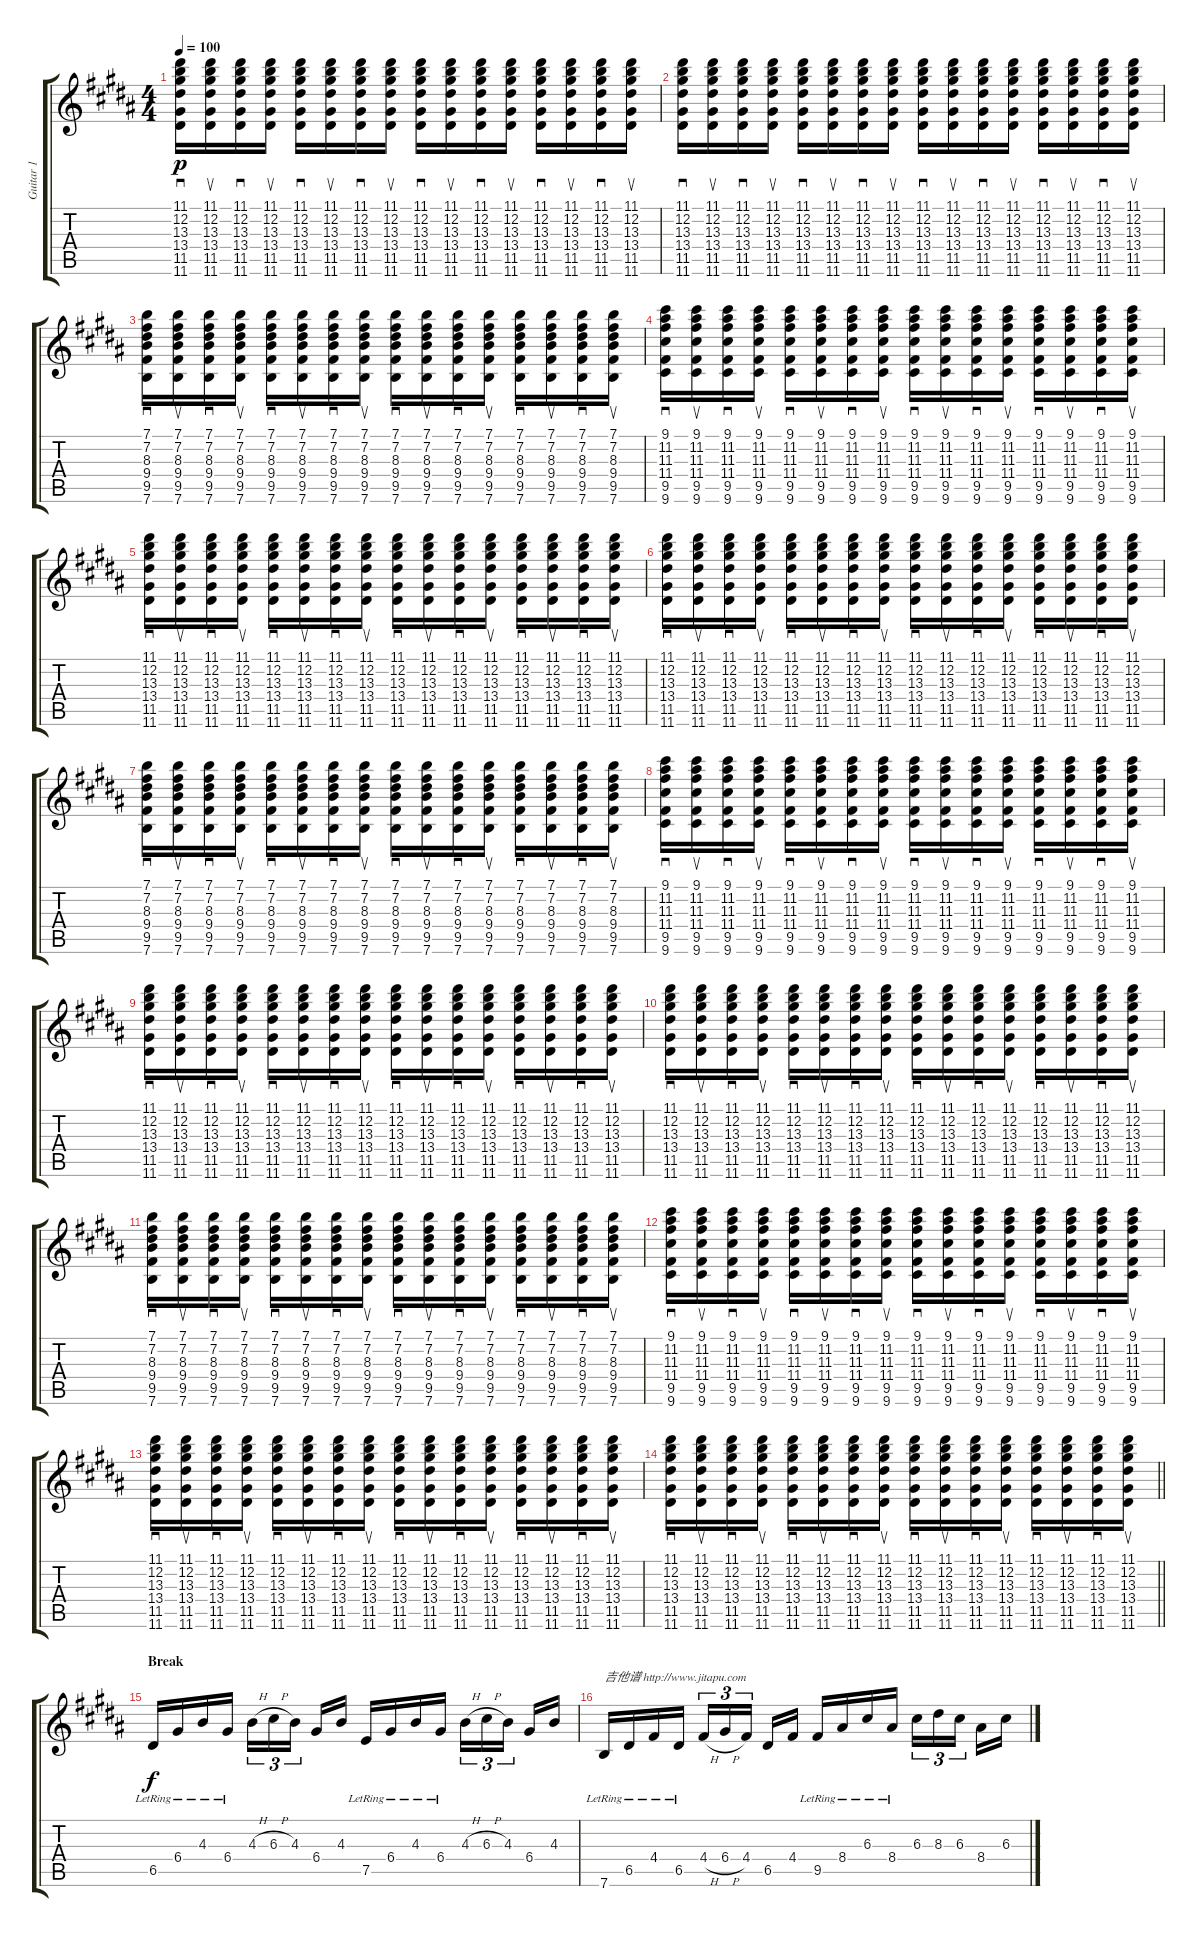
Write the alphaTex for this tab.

\track ("Guitar 1" "Guitar 1") {instrument acousticguitarsteel}
\staff {score tabs}
\tuning (E4 B3 G3 D3 A2 E2) {hide}
\ts (4 4)
\tempo 100
\clef g2
\ks b
(11.1 12.2 13.3 13.4 11.5 11.6).16{sd dy p} (11.1 12.2 13.3 13.4 11.5 11.6).16{su} (11.1 12.2 13.3 13.4 11.5 11.6).16{sd} (11.1 12.2 13.3 13.4 11.5 11.6).16{su} (11.1 12.2 13.3 13.4 11.5 11.6).16{sd} (11.1 12.2 13.3 13.4 11.5 11.6).16{su} (11.1 12.2 13.3 13.4 11.5 11.6).16{sd} (11.1 12.2 13.3 13.4 11.5 11.6).16{su} (11.1 12.2 13.3 13.4 11.5 11.6).16{sd} (11.1 12.2 13.3 13.4 11.5 11.6).16{su} (11.1 12.2 13.3 13.4 11.5 11.6).16{sd} (11.1 12.2 13.3 13.4 11.5 11.6).16{su} (11.1 12.2 13.3 13.4 11.5 11.6).16{sd} (11.1 12.2 13.3 13.4 11.5 11.6).16{su} (11.1 12.2 13.3 13.4 11.5 11.6).16{sd} (11.1 12.2 13.3 13.4 11.5 11.6).16{su} |
(11.1 12.2 13.3 13.4 11.5 11.6).16{sd} (11.1 12.2 13.3 13.4 11.5 11.6).16{su} (11.1 12.2 13.3 13.4 11.5 11.6).16{sd} (11.1 12.2 13.3 13.4 11.5 11.6).16{su} (11.1 12.2 13.3 13.4 11.5 11.6).16{sd} (11.1 12.2 13.3 13.4 11.5 11.6).16{su} (11.1 12.2 13.3 13.4 11.5 11.6).16{sd} (11.1 12.2 13.3 13.4 11.5 11.6).16{su} (11.1 12.2 13.3 13.4 11.5 11.6).16{sd} (11.1 12.2 13.3 13.4 11.5 11.6).16{su} (11.1 12.2 13.3 13.4 11.5 11.6).16{sd} (11.1 12.2 13.3 13.4 11.5 11.6).16{su} (11.1 12.2 13.3 13.4 11.5 11.6).16{sd} (11.1 12.2 13.3 13.4 11.5 11.6).16{su} (11.1 12.2 13.3 13.4 11.5 11.6).16{sd} (11.1 12.2 13.3 13.4 11.5 11.6).16{su} |
(7.1 7.2 8.3 9.4 9.5 7.6).16{sd} (7.1 7.2 8.3 9.4 9.5 7.6).16{su} (7.1 7.2 8.3 9.4 9.5 7.6).16{sd} (7.1 7.2 8.3 9.4 9.5 7.6).16{su} (7.1 7.2 8.3 9.4 9.5 7.6).16{sd} (7.1 7.2 8.3 9.4 9.5 7.6).16{su} (7.1 7.2 8.3 9.4 9.5 7.6).16{sd} (7.1 7.2 8.3 9.4 9.5 7.6).16{su} (7.1 7.2 8.3 9.4 9.5 7.6).16{sd} (7.1 7.2 8.3 9.4 9.5 7.6).16{su} (7.1 7.2 8.3 9.4 9.5 7.6).16{sd} (7.1 7.2 8.3 9.4 9.5 7.6).16{su} (7.1 7.2 8.3 9.4 9.5 7.6).16{sd} (7.1 7.2 8.3 9.4 9.5 7.6).16{su} (7.1 7.2 8.3 9.4 9.5 7.6).16{sd} (7.1 7.2 8.3 9.4 9.5 7.6).16{su} |
(9.1 11.2 11.3 11.4 9.5 9.6).16{sd} (9.1 11.2 11.3 11.4 9.5 9.6).16{su} (9.1 11.2 11.3 11.4 9.5 9.6).16{sd} (9.1 11.2 11.3 11.4 9.5 9.6).16{su} (9.1 11.2 11.3 11.4 9.5 9.6).16{sd} (9.1 11.2 11.3 11.4 9.5 9.6).16{su} (9.1 11.2 11.3 11.4 9.5 9.6).16{sd} (9.1 11.2 11.3 11.4 9.5 9.6).16{su} (9.1 11.2 11.3 11.4 9.5 9.6).16{sd} (9.1 11.2 11.3 11.4 9.5 9.6).16{su} (9.1 11.2 11.3 11.4 9.5 9.6).16{sd} (9.1 11.2 11.3 11.4 9.5 9.6).16{su} (9.1 11.2 11.3 11.4 9.5 9.6).16{sd} (9.1 11.2 11.3 11.4 9.5 9.6).16{su} (9.1 11.2 11.3 11.4 9.5 9.6).16{sd} (9.1 11.2 11.3 11.4 9.5 9.6).16{su} |
(11.1 12.2 13.3 13.4 11.5 11.6).16{sd} (11.1 12.2 13.3 13.4 11.5 11.6).16{su} (11.1 12.2 13.3 13.4 11.5 11.6).16{sd} (11.1 12.2 13.3 13.4 11.5 11.6).16{su} (11.1 12.2 13.3 13.4 11.5 11.6).16{sd} (11.1 12.2 13.3 13.4 11.5 11.6).16{su} (11.1 12.2 13.3 13.4 11.5 11.6).16{sd} (11.1 12.2 13.3 13.4 11.5 11.6).16{su} (11.1 12.2 13.3 13.4 11.5 11.6).16{sd} (11.1 12.2 13.3 13.4 11.5 11.6).16{su} (11.1 12.2 13.3 13.4 11.5 11.6).16{sd} (11.1 12.2 13.3 13.4 11.5 11.6).16{su} (11.1 12.2 13.3 13.4 11.5 11.6).16{sd} (11.1 12.2 13.3 13.4 11.5 11.6).16{su} (11.1 12.2 13.3 13.4 11.5 11.6).16{sd} (11.1 12.2 13.3 13.4 11.5 11.6).16{su} |
(11.1 12.2 13.3 13.4 11.5 11.6).16{sd} (11.1 12.2 13.3 13.4 11.5 11.6).16{su} (11.1 12.2 13.3 13.4 11.5 11.6).16{sd} (11.1 12.2 13.3 13.4 11.5 11.6).16{su} (11.1 12.2 13.3 13.4 11.5 11.6).16{sd} (11.1 12.2 13.3 13.4 11.5 11.6).16{su} (11.1 12.2 13.3 13.4 11.5 11.6).16{sd} (11.1 12.2 13.3 13.4 11.5 11.6).16{su} (11.1 12.2 13.3 13.4 11.5 11.6).16{sd} (11.1 12.2 13.3 13.4 11.5 11.6).16{su} (11.1 12.2 13.3 13.4 11.5 11.6).16{sd} (11.1 12.2 13.3 13.4 11.5 11.6).16{su} (11.1 12.2 13.3 13.4 11.5 11.6).16{sd} (11.1 12.2 13.3 13.4 11.5 11.6).16{su} (11.1 12.2 13.3 13.4 11.5 11.6).16{sd} (11.1 12.2 13.3 13.4 11.5 11.6).16{su} |
(7.1 7.2 8.3 9.4 9.5 7.6).16{sd} (7.1 7.2 8.3 9.4 9.5 7.6).16{su} (7.1 7.2 8.3 9.4 9.5 7.6).16{sd} (7.1 7.2 8.3 9.4 9.5 7.6).16{su} (7.1 7.2 8.3 9.4 9.5 7.6).16{sd} (7.1 7.2 8.3 9.4 9.5 7.6).16{su} (7.1 7.2 8.3 9.4 9.5 7.6).16{sd} (7.1 7.2 8.3 9.4 9.5 7.6).16{su} (7.1 7.2 8.3 9.4 9.5 7.6).16{sd} (7.1 7.2 8.3 9.4 9.5 7.6).16{su} (7.1 7.2 8.3 9.4 9.5 7.6).16{sd} (7.1 7.2 8.3 9.4 9.5 7.6).16{su} (7.1 7.2 8.3 9.4 9.5 7.6).16{sd} (7.1 7.2 8.3 9.4 9.5 7.6).16{su} (7.1 7.2 8.3 9.4 9.5 7.6).16{sd} (7.1 7.2 8.3 9.4 9.5 7.6).16{su} |
(9.1 11.2 11.3 11.4 9.5 9.6).16{sd} (9.1 11.2 11.3 11.4 9.5 9.6).16{su} (9.1 11.2 11.3 11.4 9.5 9.6).16{sd} (9.1 11.2 11.3 11.4 9.5 9.6).16{su} (9.1 11.2 11.3 11.4 9.5 9.6).16{sd} (9.1 11.2 11.3 11.4 9.5 9.6).16{su} (9.1 11.2 11.3 11.4 9.5 9.6).16{sd} (9.1 11.2 11.3 11.4 9.5 9.6).16{su} (9.1 11.2 11.3 11.4 9.5 9.6).16{sd} (9.1 11.2 11.3 11.4 9.5 9.6).16{su} (9.1 11.2 11.3 11.4 9.5 9.6).16{sd} (9.1 11.2 11.3 11.4 9.5 9.6).16{su} (9.1 11.2 11.3 11.4 9.5 9.6).16{sd} (9.1 11.2 11.3 11.4 9.5 9.6).16{su} (9.1 11.2 11.3 11.4 9.5 9.6).16{sd} (9.1 11.2 11.3 11.4 9.5 9.6).16{su} |
(11.1 12.2 13.3 13.4 11.5 11.6).16{sd} (11.1 12.2 13.3 13.4 11.5 11.6).16{su} (11.1 12.2 13.3 13.4 11.5 11.6).16{sd} (11.1 12.2 13.3 13.4 11.5 11.6).16{su} (11.1 12.2 13.3 13.4 11.5 11.6).16{sd} (11.1 12.2 13.3 13.4 11.5 11.6).16{su} (11.1 12.2 13.3 13.4 11.5 11.6).16{sd} (11.1 12.2 13.3 13.4 11.5 11.6).16{su} (11.1 12.2 13.3 13.4 11.5 11.6).16{sd} (11.1 12.2 13.3 13.4 11.5 11.6).16{su} (11.1 12.2 13.3 13.4 11.5 11.6).16{sd} (11.1 12.2 13.3 13.4 11.5 11.6).16{su} (11.1 12.2 13.3 13.4 11.5 11.6).16{sd} (11.1 12.2 13.3 13.4 11.5 11.6).16{su} (11.1 12.2 13.3 13.4 11.5 11.6).16{sd} (11.1 12.2 13.3 13.4 11.5 11.6).16{su} |
(11.1 12.2 13.3 13.4 11.5 11.6).16{sd} (11.1 12.2 13.3 13.4 11.5 11.6).16{su} (11.1 12.2 13.3 13.4 11.5 11.6).16{sd} (11.1 12.2 13.3 13.4 11.5 11.6).16{su} (11.1 12.2 13.3 13.4 11.5 11.6).16{sd} (11.1 12.2 13.3 13.4 11.5 11.6).16{su} (11.1 12.2 13.3 13.4 11.5 11.6).16{sd} (11.1 12.2 13.3 13.4 11.5 11.6).16{su} (11.1 12.2 13.3 13.4 11.5 11.6).16{sd} (11.1 12.2 13.3 13.4 11.5 11.6).16{su} (11.1 12.2 13.3 13.4 11.5 11.6).16{sd} (11.1 12.2 13.3 13.4 11.5 11.6).16{su} (11.1 12.2 13.3 13.4 11.5 11.6).16{sd} (11.1 12.2 13.3 13.4 11.5 11.6).16{su} (11.1 12.2 13.3 13.4 11.5 11.6).16{sd} (11.1 12.2 13.3 13.4 11.5 11.6).16{su} |
(7.1 7.2 8.3 9.4 9.5 7.6).16{sd} (7.1 7.2 8.3 9.4 9.5 7.6).16{su} (7.1 7.2 8.3 9.4 9.5 7.6).16{sd} (7.1 7.2 8.3 9.4 9.5 7.6).16{su} (7.1 7.2 8.3 9.4 9.5 7.6).16{sd} (7.1 7.2 8.3 9.4 9.5 7.6).16{su} (7.1 7.2 8.3 9.4 9.5 7.6).16{sd} (7.1 7.2 8.3 9.4 9.5 7.6).16{su} (7.1 7.2 8.3 9.4 9.5 7.6).16{sd} (7.1 7.2 8.3 9.4 9.5 7.6).16{su} (7.1 7.2 8.3 9.4 9.5 7.6).16{sd} (7.1 7.2 8.3 9.4 9.5 7.6).16{su} (7.1 7.2 8.3 9.4 9.5 7.6).16{sd} (7.1 7.2 8.3 9.4 9.5 7.6).16{su} (7.1 7.2 8.3 9.4 9.5 7.6).16{sd} (7.1 7.2 8.3 9.4 9.5 7.6).16{su} |
(9.1 11.2 11.3 11.4 9.5 9.6).16{sd} (9.1 11.2 11.3 11.4 9.5 9.6).16{su} (9.1 11.2 11.3 11.4 9.5 9.6).16{sd} (9.1 11.2 11.3 11.4 9.5 9.6).16{su} (9.1 11.2 11.3 11.4 9.5 9.6).16{sd} (9.1 11.2 11.3 11.4 9.5 9.6).16{su} (9.1 11.2 11.3 11.4 9.5 9.6).16{sd} (9.1 11.2 11.3 11.4 9.5 9.6).16{su} (9.1 11.2 11.3 11.4 9.5 9.6).16{sd} (9.1 11.2 11.3 11.4 9.5 9.6).16{su} (9.1 11.2 11.3 11.4 9.5 9.6).16{sd} (9.1 11.2 11.3 11.4 9.5 9.6).16{su} (9.1 11.2 11.3 11.4 9.5 9.6).16{sd} (9.1 11.2 11.3 11.4 9.5 9.6).16{su} (9.1 11.2 11.3 11.4 9.5 9.6).16{sd} (9.1 11.2 11.3 11.4 9.5 9.6).16{su} |
(11.1 12.2 13.3 13.4 11.5 11.6).16{sd} (11.1 12.2 13.3 13.4 11.5 11.6).16{su} (11.1 12.2 13.3 13.4 11.5 11.6).16{sd} (11.1 12.2 13.3 13.4 11.5 11.6).16{su} (11.1 12.2 13.3 13.4 11.5 11.6).16{sd} (11.1 12.2 13.3 13.4 11.5 11.6).16{su} (11.1 12.2 13.3 13.4 11.5 11.6).16{sd} (11.1 12.2 13.3 13.4 11.5 11.6).16{su} (11.1 12.2 13.3 13.4 11.5 11.6).16{sd} (11.1 12.2 13.3 13.4 11.5 11.6).16{su} (11.1 12.2 13.3 13.4 11.5 11.6).16{sd} (11.1 12.2 13.3 13.4 11.5 11.6).16{su} (11.1 12.2 13.3 13.4 11.5 11.6).16{sd} (11.1 12.2 13.3 13.4 11.5 11.6).16{su} (11.1 12.2 13.3 13.4 11.5 11.6).16{sd} (11.1 12.2 13.3 13.4 11.5 11.6).16{su} |
\barLineRight lightlight
(11.1 12.2 13.3 13.4 11.5 11.6).16{sd} (11.1 12.2 13.3 13.4 11.5 11.6).16{su} (11.1 12.2 13.3 13.4 11.5 11.6).16{sd} (11.1 12.2 13.3 13.4 11.5 11.6).16{su} (11.1 12.2 13.3 13.4 11.5 11.6).16{sd} (11.1 12.2 13.3 13.4 11.5 11.6).16{su} (11.1 12.2 13.3 13.4 11.5 11.6).16{sd} (11.1 12.2 13.3 13.4 11.5 11.6).16{su} (11.1 12.2 13.3 13.4 11.5 11.6).16{sd} (11.1 12.2 13.3 13.4 11.5 11.6).16{su} (11.1 12.2 13.3 13.4 11.5 11.6).16{sd} (11.1 12.2 13.3 13.4 11.5 11.6).16{su} (11.1 12.2 13.3 13.4 11.5 11.6).16{sd} (11.1 12.2 13.3 13.4 11.5 11.6).16{su} (11.1 12.2 13.3 13.4 11.5 11.6).16{sd} (11.1 12.2 13.3 13.4 11.5 11.6).16{su} |
\section ("" "Break")
6.5{lr}.16{dy f} 6.4{lr}.16 4.3{lr}.16 6.4{lr}.16 4.3{h}.16{tu (3 2)} 6.3{h}.16{tu (3 2)} 4.3.16{tu (3 2) beam splitsecondary} 6.4.16 4.3.16 7.5{lr}.16 6.4{lr}.16 4.3{lr}.16 6.4{lr}.16 4.3{h}.16{tu (3 2)} 6.3{h}.16{tu (3 2)} 4.3.16{tu (3 2) beam splitsecondary} 6.4.16 4.3.16 |
7.6{lr}.16{txt "吉他谱 http://www.jitapu.com"} 6.5{lr}.16 4.4{lr}.16 6.5{lr}.16 4.4{h}.16{tu (3 2)} 6.4{h}.16{tu (3 2)} 4.4.16{tu (3 2) beam splitsecondary} 6.5.16 4.4.16 9.5{lr}.16 8.4{lr}.16 6.3{lr}.16 8.4{lr}.16 6.3.16{tu (3 2)} 8.3.16{tu (3 2)} 6.3.16{tu (3 2) beam splitsecondary} 8.4.16 6.3.16
